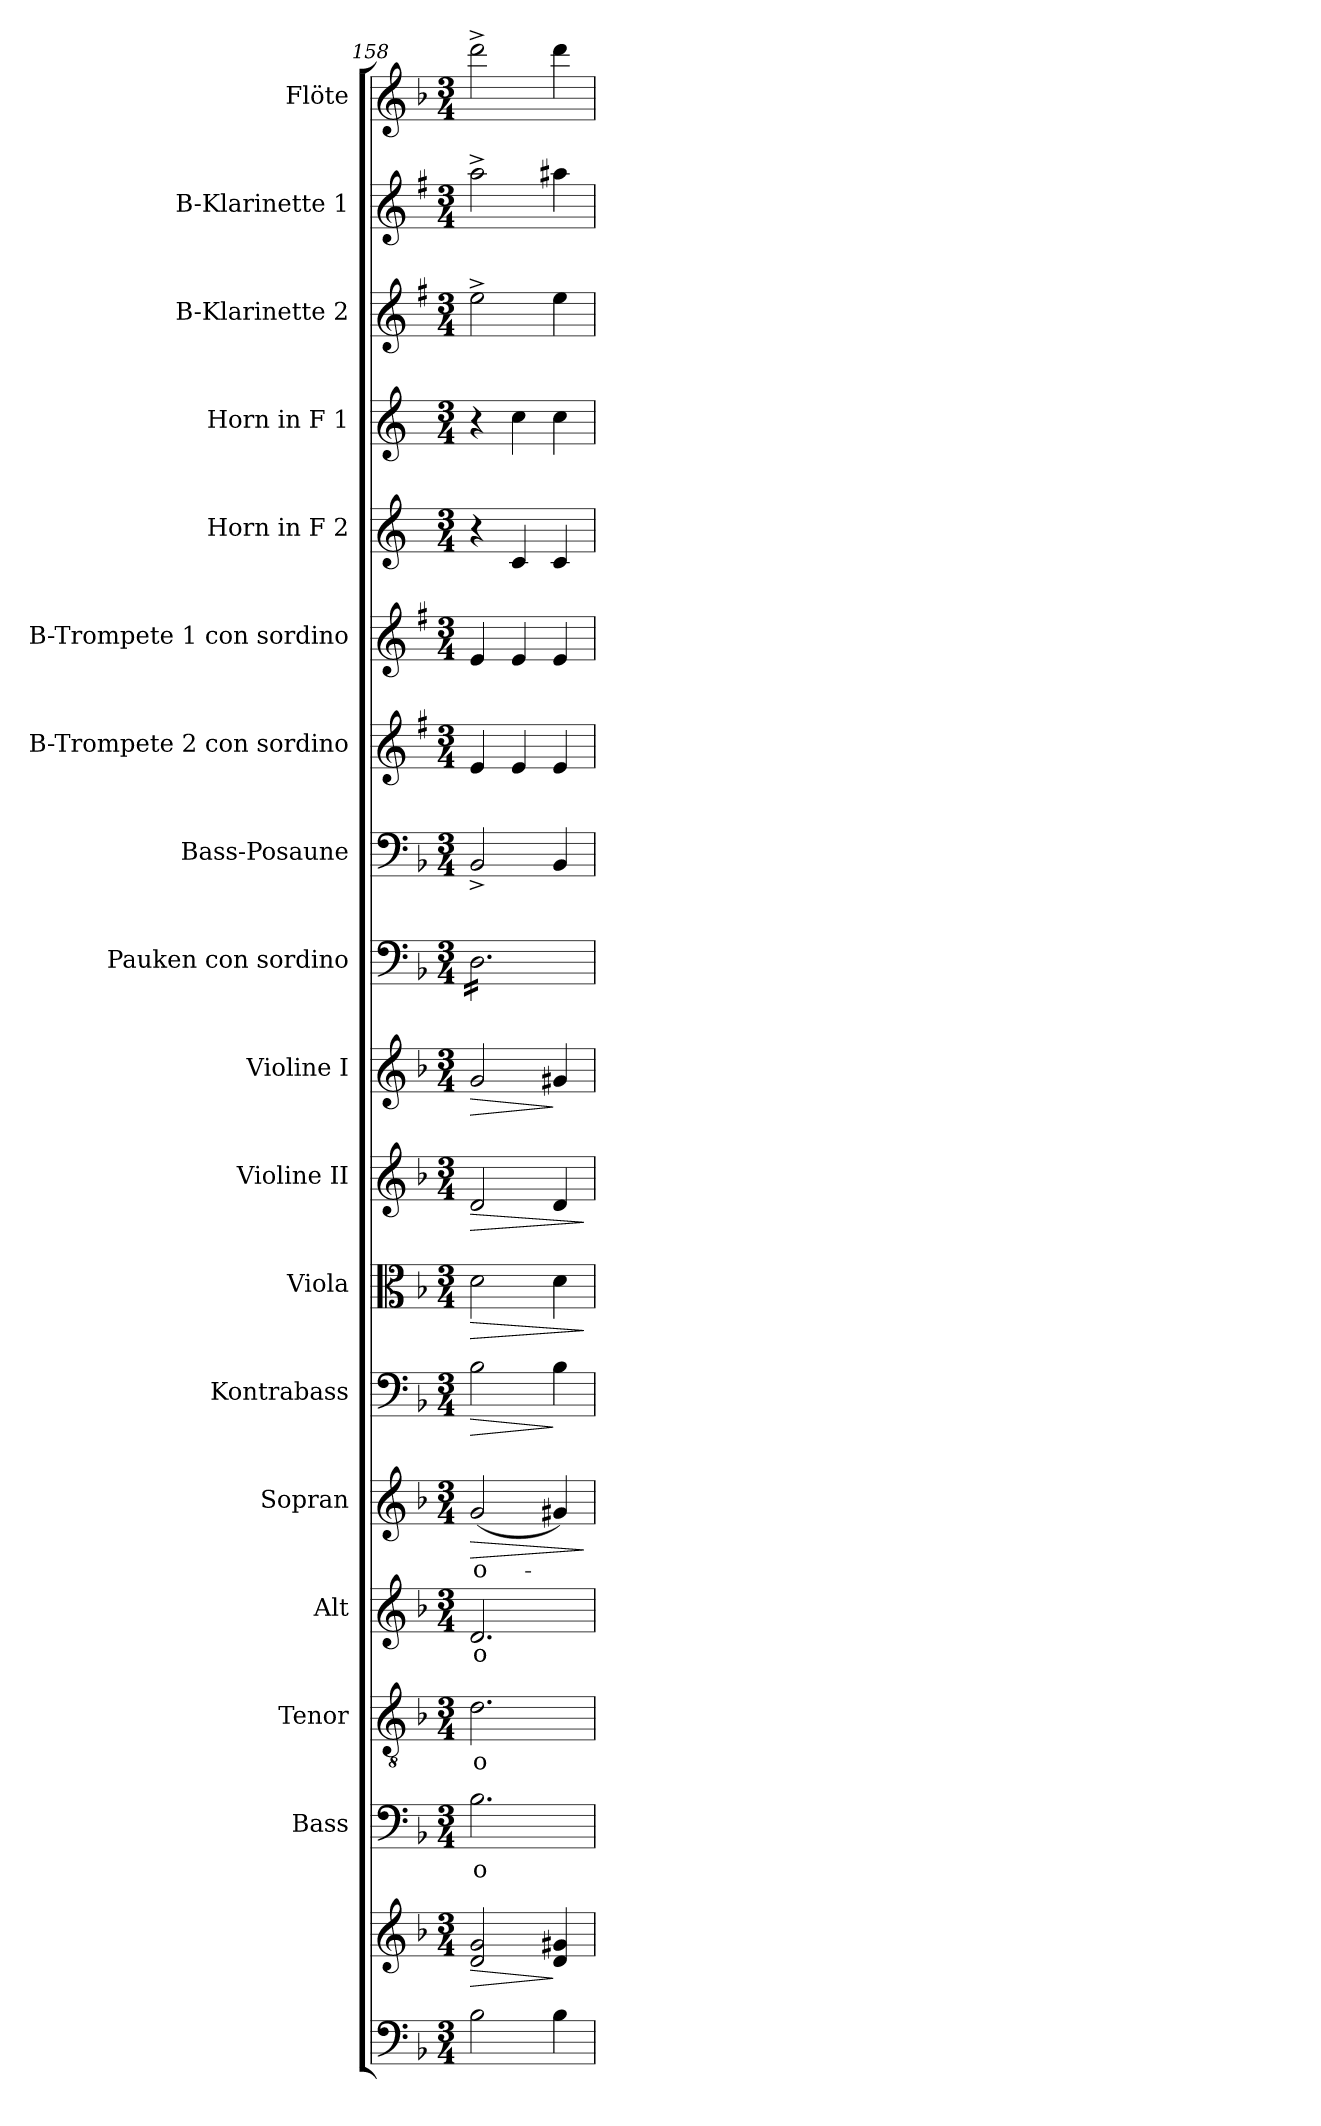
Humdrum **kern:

**kern	**kern	**dynam	**kern	**text	**kern	**text	**kern	**text	**kern	**text	**dynam	**kern	**dynam	**kern	**dynam	**kern	**dynam	**kern	**dynam	**kern	**kern	**kern	**kern	**kern	**kern	**kern	**kern	**kern
*part18	*part18	*part18	*part17	*part17	*part16	*part16	*part15	*part15	*part14	*part14	*part14	*part13	*part13	*part12	*part12	*part11	*part11	*part10	*part10	*part9	*part8	*part7	*part6	*part5	*part4	*part3	*part2	*part1
*staff19	*staff18	*staff18/19	*staff17	*staff17	*staff16	*staff16	*staff15	*staff15	*staff14	*staff14	*staff14	*staff13	*staff13	*staff12	*staff12	*staff11	*staff11	*staff10	*staff10	*staff9	*staff8	*staff7	*staff6	*staff5	*staff4	*staff3	*staff2	*staff1
*	*	*	*I"Bass	*	*I"Tenor	*	*I"Alt	*	*I"Sopran	*	*	*I"Kontrabass	*	*I"Viola	*	*I"Violine II	*	*I"Violine I	*	*I"Pauken con sordino	*I"Bass-Posaune	*I"B-Trompete 2 con sordino	*I"B-Trompete 1 con sordino	*I"Horn in F 2	*I"Horn in F 1	*I"B-Klarinette 2	*I"B-Klarinette 1	*I"Flöte
*	*	*	*I'B.	*	*I'T.	*	*I'A.	*	*I'S.	*	*	*I'Kb.	*	*I'Vla.	*	*I'Vl. II	*	*I'Vl. I	*	*I'Pk.	*I'B. Pos.	*I'B Trp. 2	*I'B Trp. 1	*	*	*I'B Kl. 2	*I'B Kl. 1	*I'Fl.
*clefF4	*clefG2	*	*clefF4	*	*clefGv2	*	*clefG2	*	*clefG2	*	*	*clefF4	*	*clefC3	*	*clefG2	*	*clefG2	*	*clefF4	*clefF4	*clefG2	*clefG2	*clefG2	*clefG2	*clefG2	*clefG2	*clefG2
*	*	*	*	*	*	*	*	*	*	*	*	*ITrd7c12	*	*	*	*	*	*	*	*	*	*ITrd1c2	*ITrd1c2	*ITrd4c7	*ITrd4c7	*ITrd1c2	*ITrd1c2	*
*k[b-]	*k[b-]	*	*k[b-]	*	*k[b-]	*	*k[b-]	*	*k[b-]	*	*	*k[b-]	*	*k[b-]	*	*k[b-]	*	*k[b-]	*	*k[b-]	*k[b-]	*k[b-]	*k[b-]	*k[b-]	*k[b-]	*k[b-]	*k[b-]	*k[b-]
*F:	*F:	*	*F:	*	*F:	*	*F:	*	*F:	*	*	*F:	*	*F:	*	*F:	*	*F:	*	*F:	*F:	*F:	*F:	*F:	*F:	*F:	*F:	*F:
*M3/4	*M3/4	*	*M3/4	*	*M3/4	*	*M3/4	*	*M3/4	*	*	*M3/4	*	*M3/4	*	*M3/4	*	*M3/4	*	*M3/4	*M3/4	*M3/4	*M3/4	*M3/4	*M3/4	*M3/4	*M3/4	*M3/4
=158	=158	=158	=158	=158	=158	=158	=158	=158	=158	=158	=158	=158	=158	=158	=158	=158	=158	=158	=158	=158	=158	=158	=158	=158	=158	=158	=158	=158
!	!	!LO:HP:b	!	!LO:LY:b	!	!LO:LY:b	!	!LO:LY:b	!	!LO:LY:b	!LO:HP:b	!	!LO:HP:b	!	!LO:HP:b	!	!LO:HP:b	!	!LO:HP:b	!	!	!	!	!	!	!	!	!
*	*	*	*	*	*	*	*	*	*	*	*	*	*	*	*	*	*	*	*	*tremolo	*	*	*	*	*	*	*	*
2B-\	2d/ 2g/	>	2.B-\	-o-	2.d\	-o-	2.d/	-o-	(<2g/	-o-	>	2BB-\	>	2d\	>	2d/	>	2g/	>	16D\LL	2BB-^</	4d/	4d/	4r	4r	2dd^>\	2gg^>\	2ddd^>\
.	.	.	.	.	.	.	.	.	.	.	.	.	.	.	.	.	.	.	.	16D\	.	.	.	.	.	.	.	.
.	.	.	.	.	.	.	.	.	.	.	.	.	.	.	.	.	.	.	.	16D\	.	.	.	.	.	.	.	.
.	.	.	.	.	.	.	.	.	.	.	.	.	.	.	.	.	.	.	.	16D\	.	.	.	.	.	.	.	.
.	.	.	.	.	.	.	.	.	.	.	.	.	.	.	.	.	.	.	.	16D\	.	4d/	4d/	4F/	4f\	.	.	.
.	.	.	.	.	.	.	.	.	.	.	.	.	.	.	.	.	.	.	.	16D\	.	.	.	.	.	.	.	.
.	.	.	.	.	.	.	.	.	.	.	.	.	.	.	.	.	.	.	.	16D\	.	.	.	.	.	.	.	.
.	.	.	.	.	.	.	.	.	.	.	.	.	.	.	.	.	.	.	.	16D\	.	.	.	.	.	.	.	.
4B-\	4d/ 4g#X/	]	.	.	.	.	.	.	4g#X/)	.	.	4BB-\	]	4d\	.	4d/	.	4g#X/	]	16D\	4BB-/	4d/	4d/	4F/	4f\	4dd\	4gg#X\	4ddd\
.	.	.	.	.	.	.	.	.	.	.	.	.	.	.	.	.	.	.	.	16D\	.	.	.	.	.	.	.	.
.	.	.	.	.	.	.	.	.	.	.	.	.	.	.	.	.	.	.	.	16D\	.	.	.	.	.	.	.	.
.	.	.	.	.	.	.	.	.	.	.	.	.	.	.	.	.	.	.	.	16D\JJ	.	.	.	.	.	.	.	.
*	*	*	*	*	*	*	*	*	*	*	*	*	*	*	*	*	*	*	*	*Xtremolo	*	*	*	*	*	*	*	*
.	.	.	.	.	.	.	.	.	.	.	]	.	.	.	]	.	]	.	.	.	.	.	.	.	.	.	.	.
=	=	=	=	=	=	=	=	=	=	=	=	=	=	=	=	=	=	=	=	=	=	=	=	=	=	=	=	=
*-	*-	*-	*-	*-	*-	*-	*-	*-	*-	*-	*-	*-	*-	*-	*-	*-	*-	*-	*-	*-	*-	*-	*-	*-	*-	*-	*-	*-
